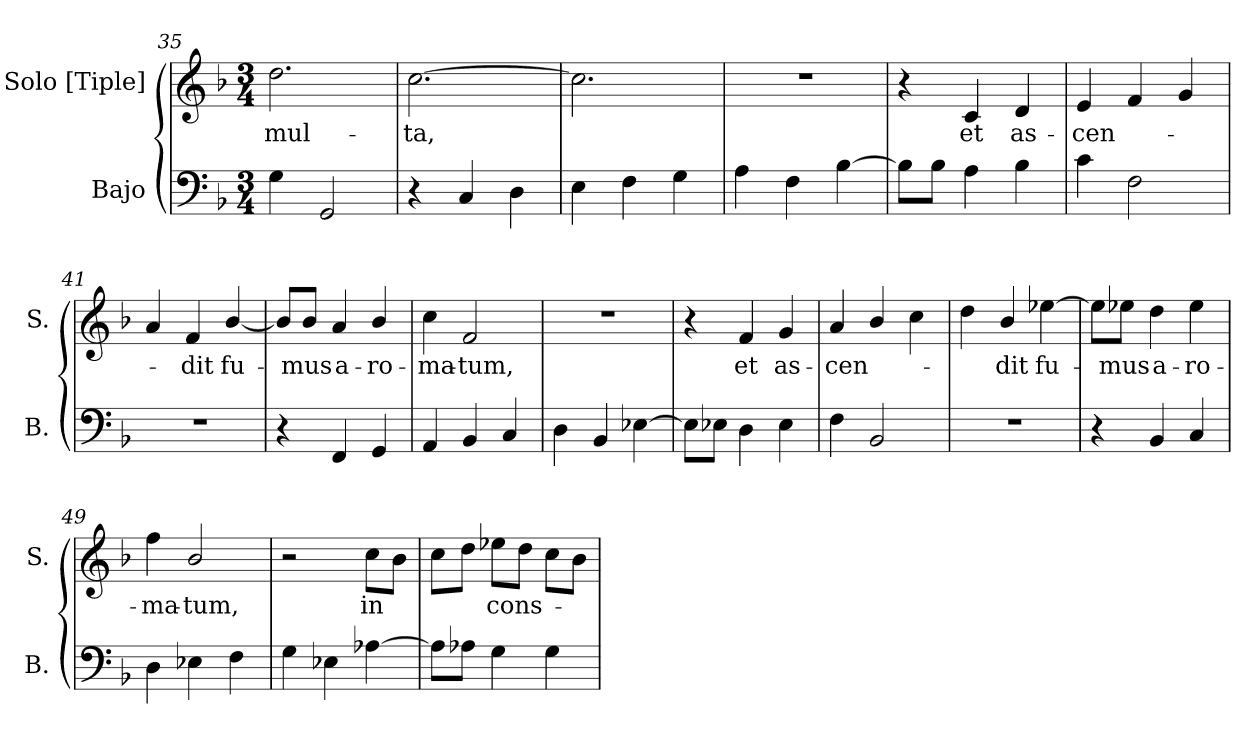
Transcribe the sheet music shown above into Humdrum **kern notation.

**kern	**kern	**text
*part2	*part1	*part1
*staff2	*staff1	*staff1
*I"Bajo	*I"Solo [Tiple]	*
*I'B.	*I'S.	*
*clefF4	*clefG2	*
*k[b-]	*k[b-]	*
*F:	*F:	*
*M3/4	*M3/4	*
=35	=35	=35
!	!	!LO:LY:b:color=#000000
4Gi\	2.ddi\	mul-
2GGi/	.	.
!!LO:LB:g=z
=36	=36	=36
!	!	!LO:LY:b:color=#000000
4r	[2.cci\	-ta,
4Ci/	.	.
4Di\	.	.
=37	=37	=37
4Ei\	2.cci\]	.
4Fi\	.	.
4Gi\	.	.
=38	=38	=38
!	!LO:N:vis=1	!
4Ai\	2.r	.
4Fi\	.	.
[4B-i\	.	.
=39	=39	=39
8B-i\L]	4r	.
8B-i\J	.	.
!	!	!LO:LY:b:color=#000000
4Ai\	4ci/	et
!	!	!LO:LY:b:color=#000000
4B-i\	4di/	as-
=40	=40	=40
!	!	!LO:LY:b:color=#000000
4ci\	4ei/	-cen-
2Fi\	4fi/	.
.	4gi/	.
=41	=41	=41
!LO:N:vis=1	!	!
2.r	4ai/	.
!	!	!LO:LY:b:color=#000000
.	4fi/	-dit
!	!	!LO:LY:b:color=#000000
.	[4b-i/	fu-
=42	=42	=42
4r	8b-i/L]	.
!	!	!LO:LY:b:color=#000000
.	8b-i/J	-mus
!	!	!LO:LY:b:color=#000000
4FFi/	4ai/	a-
!	!	!LO:LY:b:color=#000000
4GGi/	4b-i/	-ro-
=43	=43	=43
!	!	!LO:LY:b:color=#000000
4AAi/	4cci\	-ma-
!	!	!LO:LY:b:color=#000000
4BB-i/	2fi/	-tum,
4Ci/	.	.
!!LO:LB:g=z
=44	=44	=44
!	!LO:N:vis=1	!
4Di\	2.r	.
4BB-i/	.	.
[4E-Xi\	.	.
=45	=45	=45
8E-i\L]	4r	.
8E-Xi\J	.	.
!	!	!LO:LY:b:color=#000000
4Di\	4fi/	et
!	!	!LO:LY:b:color=#000000
4E-i\	4gi/	as-
=46	=46	=46
!	!	!LO:LY:b:color=#000000
4Fi\	4ai/	-cen-
2BB-i/	4b-i/	.
.	4cci\	.
=47	=47	=47
!LO:N:vis=1	!	!
2.r	4ddi\	.
!	!	!LO:LY:b:color=#000000
.	4b-i/	-dit
!	!	!LO:LY:b:color=#000000
.	[4ee-Xi\	fu-
=48	=48	=48
4r	8ee-i\L]	.
!	!	!LO:LY:b:color=#000000
.	8ee-i\J	-mus
!	!	!LO:LY:b:color=#000000
4BB-i/	4ddi\	a-
!	!	!LO:LY:b:color=#000000
4Ci/	4ee-i\	-ro-
=49	=49	=49
!	!	!LO:LY:b:color=#000000
4Di\	4ffi\	-ma-
!	!	!LO:LY:b:color=#000000
4E-Xi\	2b-i/	-tum,
4Fi\	.	.
=50	=50	=50
4Gi\	2r	.
4E-Xi\	.	.
!	!	!LO:LY:b:color=#000000
[4A-Xi\	8cci\L	in
.	8b-i\J	.
=51	=51	=51
8A-i\L]	8cci\L	.
8A-Xi\J	8ddi\J	.
!	!	!LO:LY:b:color=#000000
4Gi\	8ee-Xi\L	cons-
.	8ddi\J	.
4Gi\	8cci\L	.
.	8b-i\J	.
=	=	=
*-	*-	*-
